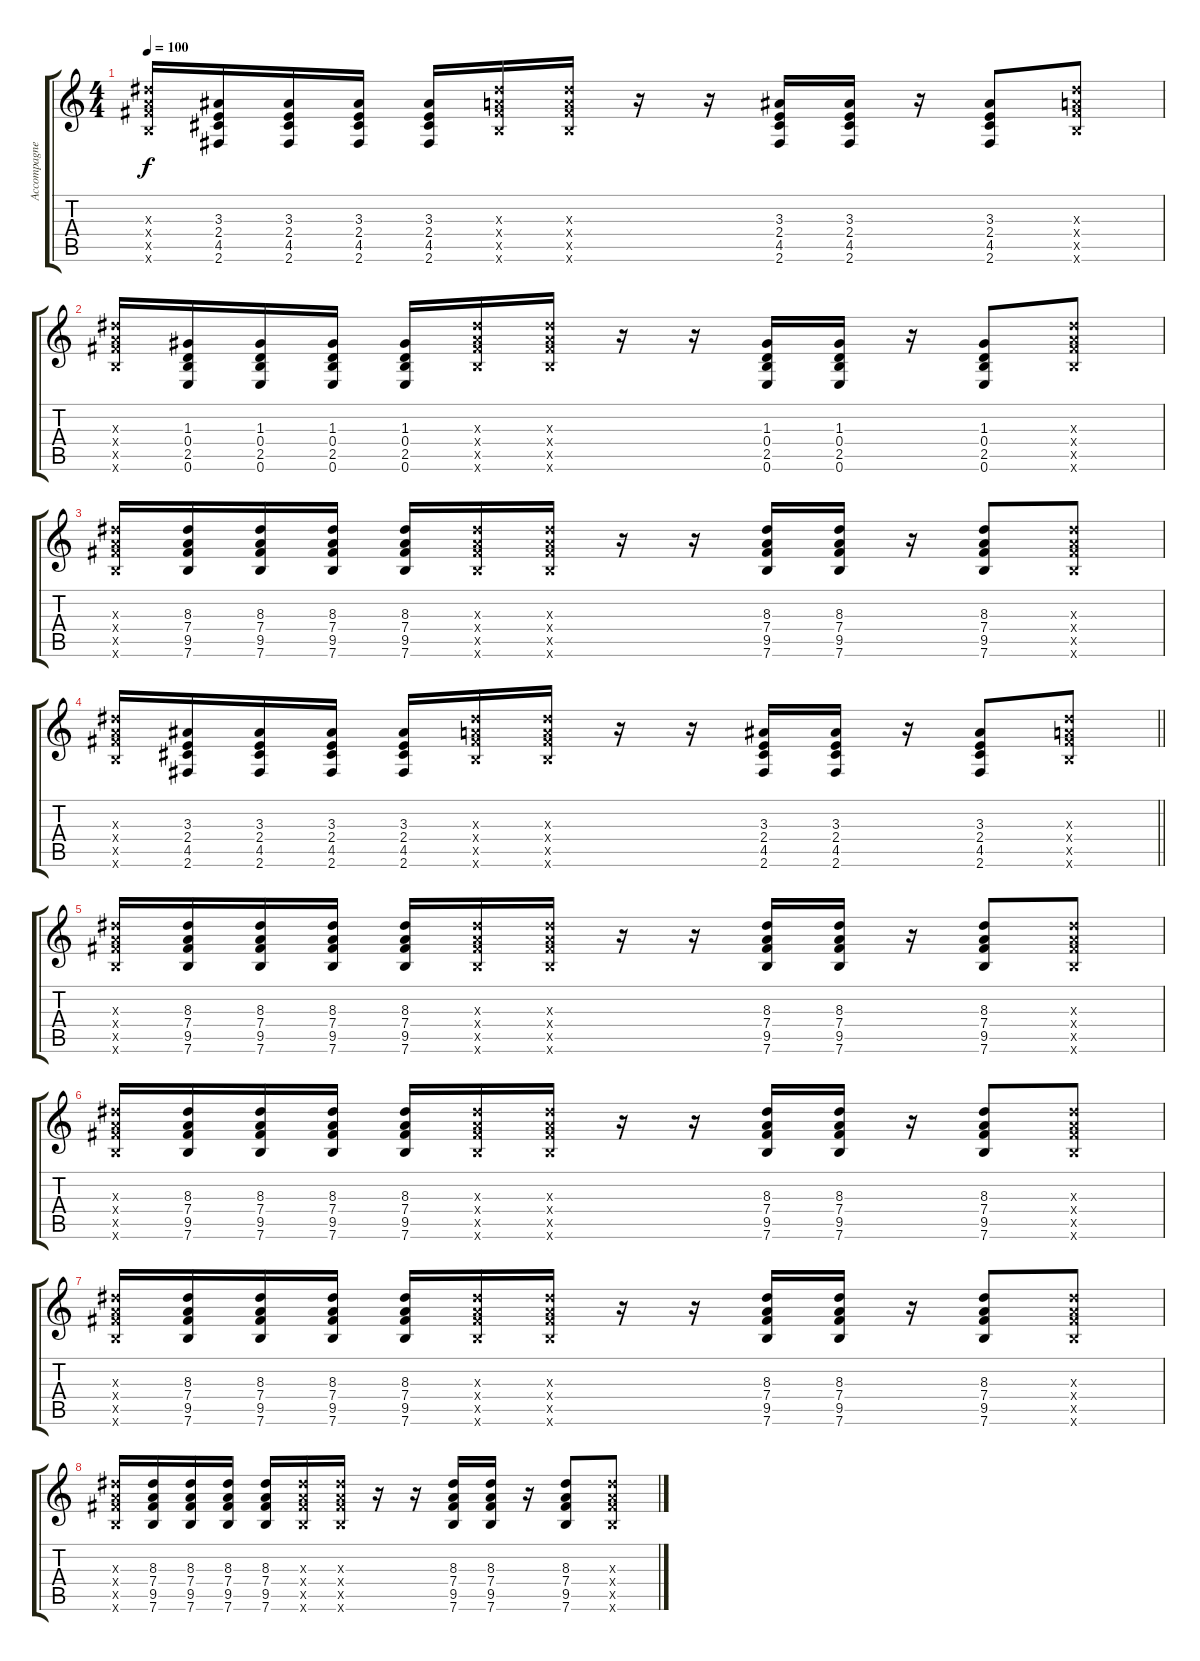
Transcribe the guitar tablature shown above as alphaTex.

\track ("Accompagnement" "Accompagne") {instrument overdrivenguitar}
\staff {score tabs}
\tuning (E4 B3 G3 D3 A2 E2) {hide}
\ts (4 4)
\tempo 100
\clef g2
\ks c
(8.3{x} 7.4{x} 9.5{x} 7.6{x}).16{dy f} (3.3 2.4 4.5 2.6).16 (3.3 2.4 4.5 2.6).16 (3.3 2.4 4.5 2.6).16 (3.3 2.4 4.5 2.6).16 (8.3{x} 7.4{x} 9.5{x} 7.6{x}).16 (8.3{x} 7.4{x} 9.5{x} 7.6{x}).16 r.16 r.16 (3.3 2.4 4.5 2.6).16 (3.3 2.4 4.5 2.6).16 r.16 (3.3 2.4 4.5 2.6).8 (8.3{x} 7.4{x} 9.5{x} 7.6{x}).8 |
(8.3{x} 7.4{x} 9.5{x} 7.6{x}).16 (1.3 0.4 2.5 0.6).16 (1.3 0.4 2.5 0.6).16 (1.3 0.4 2.5 0.6).16 (1.3 0.4 2.5 0.6).16 (8.3{x} 7.4{x} 9.5{x} 7.6{x}).16 (8.3{x} 7.4{x} 9.5{x} 7.6{x}).16 r.16 r.16 (1.3 0.4 2.5 0.6).16 (1.3 0.4 2.5 0.6).16 r.16 (1.3 0.4 2.5 0.6).8 (8.3{x} 7.4{x} 9.5{x} 7.6{x}).8 |
(8.3{x} 7.4{x} 9.5{x} 7.6{x}).16 (8.3 7.4 9.5 7.6).16 (8.3 7.4 9.5 7.6).16 (8.3 7.4 9.5 7.6).16 (8.3 7.4 9.5 7.6).16 (8.3{x} 7.4{x} 9.5{x} 7.6{x}).16 (8.3{x} 7.4{x} 9.5{x} 7.6{x}).16 r.16 r.16 (8.3 7.4 9.5 7.6).16 (8.3 7.4 9.5 7.6).16 r.16 (8.3 7.4 9.5 7.6).8 (8.3{x} 7.4{x} 9.5{x} 7.6{x}).8 |
\barLineRight lightlight
(8.3{x} 7.4{x} 9.5{x} 7.6{x}).16 (3.3 2.4 4.5 2.6).16 (3.3 2.4 4.5 2.6).16 (3.3 2.4 4.5 2.6).16 (3.3 2.4 4.5 2.6).16 (8.3{x} 7.4{x} 9.5{x} 7.6{x}).16 (8.3{x} 7.4{x} 9.5{x} 7.6{x}).16 r.16 r.16 (3.3 2.4 4.5 2.6).16 (3.3 2.4 4.5 2.6).16 r.16 (3.3 2.4 4.5 2.6).8 (8.3{x} 7.4{x} 9.5{x} 7.6{x}).8 |
(8.3{x} 7.4{x} 9.5{x} 7.6{x}).16 (8.3 7.4 9.5 7.6).16 (8.3 7.4 9.5 7.6).16 (8.3 7.4 9.5 7.6).16 (8.3 7.4 9.5 7.6).16 (8.3{x} 7.4{x} 9.5{x} 7.6{x}).16 (8.3{x} 7.4{x} 9.5{x} 7.6{x}).16 r.16 r.16 (8.3 7.4 9.5 7.6).16 (8.3 7.4 9.5 7.6).16 r.16 (8.3 7.4 9.5 7.6).8 (8.3{x} 7.4{x} 9.5{x} 7.6{x}).8 |
(8.3{x} 7.4{x} 9.5{x} 7.6{x}).16 (8.3 7.4 9.5 7.6).16 (8.3 7.4 9.5 7.6).16 (8.3 7.4 9.5 7.6).16 (8.3 7.4 9.5 7.6).16 (8.3{x} 7.4{x} 9.5{x} 7.6{x}).16 (8.3{x} 7.4{x} 9.5{x} 7.6{x}).16 r.16 r.16 (8.3 7.4 9.5 7.6).16 (8.3 7.4 9.5 7.6).16 r.16 (8.3 7.4 9.5 7.6).8 (8.3{x} 7.4{x} 9.5{x} 7.6{x}).8 |
(8.3{x} 7.4{x} 9.5{x} 7.6{x}).16 (8.3 7.4 9.5 7.6).16 (8.3 7.4 9.5 7.6).16 (8.3 7.4 9.5 7.6).16 (8.3 7.4 9.5 7.6).16 (8.3{x} 7.4{x} 9.5{x} 7.6{x}).16 (8.3{x} 7.4{x} 9.5{x} 7.6{x}).16 r.16 r.16 (8.3 7.4 9.5 7.6).16 (8.3 7.4 9.5 7.6).16 r.16 (8.3 7.4 9.5 7.6).8 (8.3{x} 7.4{x} 9.5{x} 7.6{x}).8 |
(8.3{x} 7.4{x} 9.5{x} 7.6{x}).16 (8.3 7.4 9.5 7.6).16 (8.3 7.4 9.5 7.6).16 (8.3 7.4 9.5 7.6).16 (8.3 7.4 9.5 7.6).16 (8.3{x} 7.4{x} 9.5{x} 7.6{x}).16 (8.3{x} 7.4{x} 9.5{x} 7.6{x}).16 r.16 r.16 (8.3 7.4 9.5 7.6).16 (8.3 7.4 9.5 7.6).16 r.16 (8.3 7.4 9.5 7.6).8 (8.3{x} 7.4{x} 9.5{x} 7.6{x}).8
